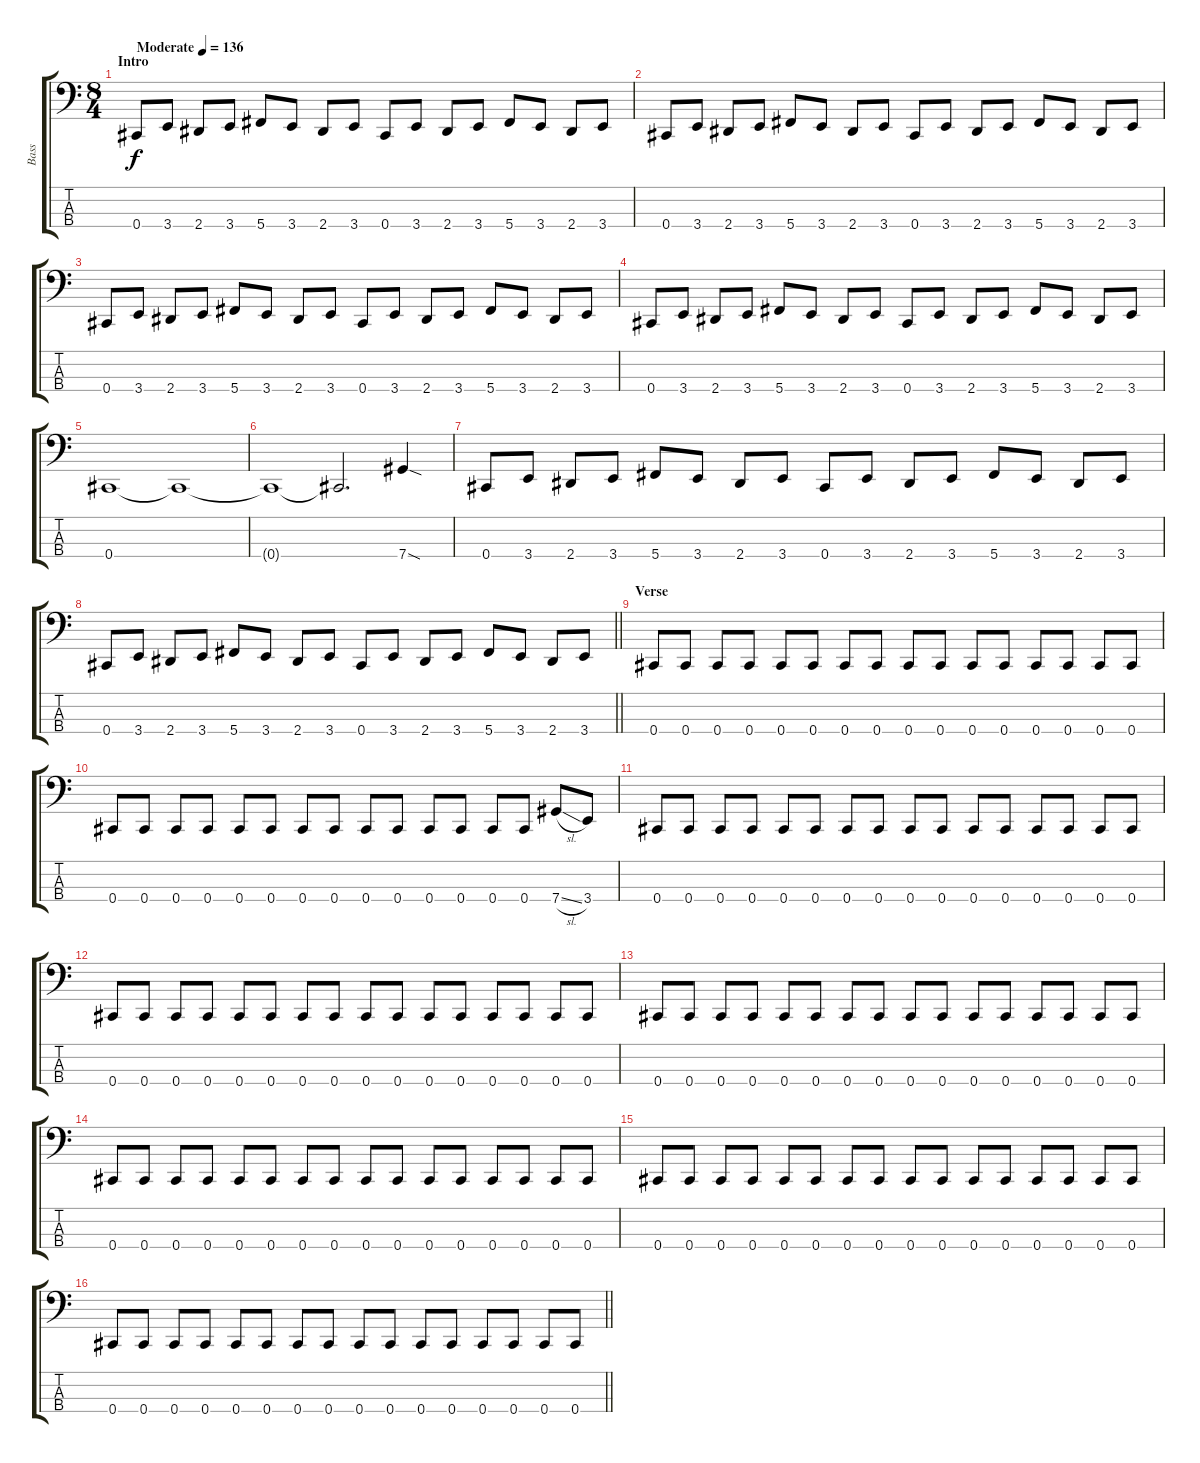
\track ("Bass" "Bass") {instrument electricbassfinger}
\staff {score tabs}
\tuning (E2 B1 Gb1 Db1) {hide}
\ts (8 4)
\section ("" "Intro")
\tempo (136 "Moderate")
\clef f4
\ks c
0.4.8{dy f instrument electricbassfinger} 3.4.8 2.4.8 3.4.8 5.4.8 3.4.8 2.4.8 3.4.8 0.4.8 3.4.8 2.4.8 3.4.8 5.4.8 3.4.8 2.4.8 3.4.8 |
0.4.8 3.4.8 2.4.8 3.4.8 5.4.8 3.4.8 2.4.8 3.4.8 0.4.8 3.4.8 2.4.8 3.4.8 5.4.8 3.4.8 2.4.8 3.4.8 |
0.4.8 3.4.8 2.4.8 3.4.8 5.4.8 3.4.8 2.4.8 3.4.8 0.4.8 3.4.8 2.4.8 3.4.8 5.4.8 3.4.8 2.4.8 3.4.8 |
0.4.8 3.4.8 2.4.8 3.4.8 5.4.8 3.4.8 2.4.8 3.4.8 0.4.8 3.4.8 2.4.8 3.4.8 5.4.8 3.4.8 2.4.8 3.4.8 |
0.4.1 0.4{t}.1 |
0.4{t}.1 0.4{t}.2{d} 7.4{sod}.4 |
0.4.8 3.4.8 2.4.8 3.4.8 5.4.8 3.4.8 2.4.8 3.4.8 0.4.8 3.4.8 2.4.8 3.4.8 5.4.8 3.4.8 2.4.8 3.4.8 |
\barLineRight lightlight
0.4.8 3.4.8 2.4.8 3.4.8 5.4.8 3.4.8 2.4.8 3.4.8 0.4.8 3.4.8 2.4.8 3.4.8 5.4.8 3.4.8 2.4.8 3.4.8 |
\section ("" "Verse")
0.4.8 0.4.8 0.4.8 0.4.8 0.4.8 0.4.8 0.4.8 0.4.8 0.4.8 0.4.8 0.4.8 0.4.8 0.4.8 0.4.8 0.4.8 0.4.8 |
0.4.8 0.4.8 0.4.8 0.4.8 0.4.8 0.4.8 0.4.8 0.4.8 0.4.8 0.4.8 0.4.8 0.4.8 0.4.8 0.4.8 7.4{sl}.8 3.4.8 |
0.4.8 0.4.8 0.4.8 0.4.8 0.4.8 0.4.8 0.4.8 0.4.8 0.4.8 0.4.8 0.4.8 0.4.8 0.4.8 0.4.8 0.4.8 0.4.8 |
0.4.8 0.4.8 0.4.8 0.4.8 0.4.8 0.4.8 0.4.8 0.4.8 0.4.8 0.4.8 0.4.8 0.4.8 0.4.8 0.4.8 0.4.8 0.4.8 |
0.4.8 0.4.8 0.4.8 0.4.8 0.4.8 0.4.8 0.4.8 0.4.8 0.4.8 0.4.8 0.4.8 0.4.8 0.4.8 0.4.8 0.4.8 0.4.8 |
0.4.8 0.4.8 0.4.8 0.4.8 0.4.8 0.4.8 0.4.8 0.4.8 0.4.8 0.4.8 0.4.8 0.4.8 0.4.8 0.4.8 0.4.8 0.4.8 |
0.4.8 0.4.8 0.4.8 0.4.8 0.4.8 0.4.8 0.4.8 0.4.8 0.4.8 0.4.8 0.4.8 0.4.8 0.4.8 0.4.8 0.4.8 0.4.8 |
\barLineRight lightlight
0.4.8 0.4.8 0.4.8 0.4.8 0.4.8 0.4.8 0.4.8 0.4.8 0.4.8 0.4.8 0.4.8 0.4.8 0.4.8 0.4.8 0.4.8 0.4.8
